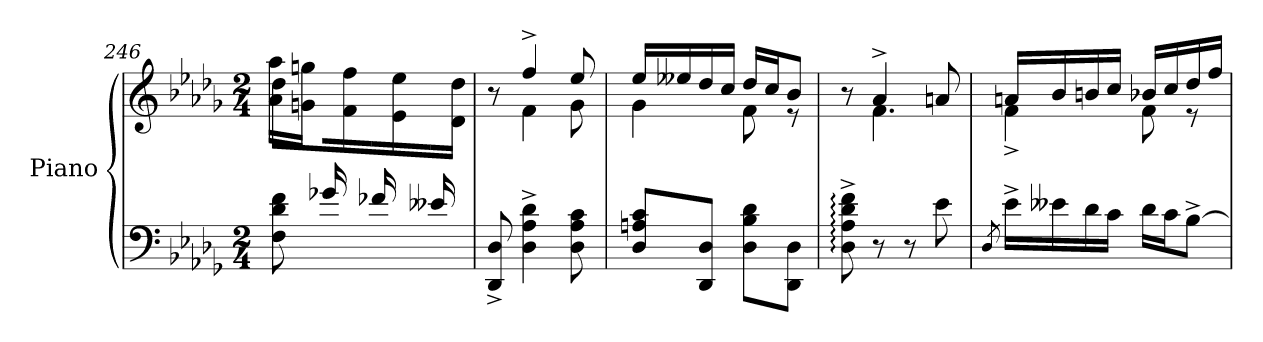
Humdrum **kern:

**kern	**kern
*part1	*part1
*staff2	*staff1
*I"Piano	*
*I'Pno.	*
*clefF4	*clefG2
*k[b-e-a-d-g-]	*k[b-e-a-d-g-]
*M2/4	*M2/4
=246	=246
*^	*^
8ryy	8F\ 8d-\ 8f\	8dd-/	16a-\ 16aa-\LL
.	.	.	16gn\ 16ggn\JJ
16g-X/LL	4.ryy	16ryy	8ryy
16ryy	.	16f\ 16ff\	.
16f-X/	.	16ryy	4ryy
16ryy	.	16e-\ 16ee-\	.
16e--X/	.	16ryy	.
16ryy	.	16d-\ 16dd-\JJ	.
*v	*v	*	*
=247	=247	=247
8DD-/^ 8D-/^	8r	8ryy
4D-\^ 4A-\^ 4d-\^	4ff^/	4f\
8D-\ 8A-\ 8c\	8ee-/	8g-\
=248	=248	=248
8D-/ 8An/ 8c/L	16ee-/LL	4g-\
.	16ee--X/	.
8DD-/ 8D-/J	16dd-/	.
.	16cc/JJ	.
8D-\ 8B-\ 8d-\L	16dd-/LL	8f\
.	16cc/J	.
8DD-\ 8D-\J	8b-/J	8r
=249	=249	=249
8D-\:^ 8A-\:^ 8d-\:^ 8f\:^	8r	8ryy
8r	4a-^/	4.f\
8r	.	.
8e-\	8an/	.
=250	=250	=250
8qD-/	.	.
16e-^\LL	16an/LL	4f^\
16e--X\	16b-/	.
16d-\	16bn/	.
16c\JJ	16cc/JJ	.
16d-\LL	16b-X/LL	8f\
16c\J	16cc/	.
[8B-^\J	16dd-/	8r
.	16ff/JJ	.
*	*v	*v
=	=
*-	*-
